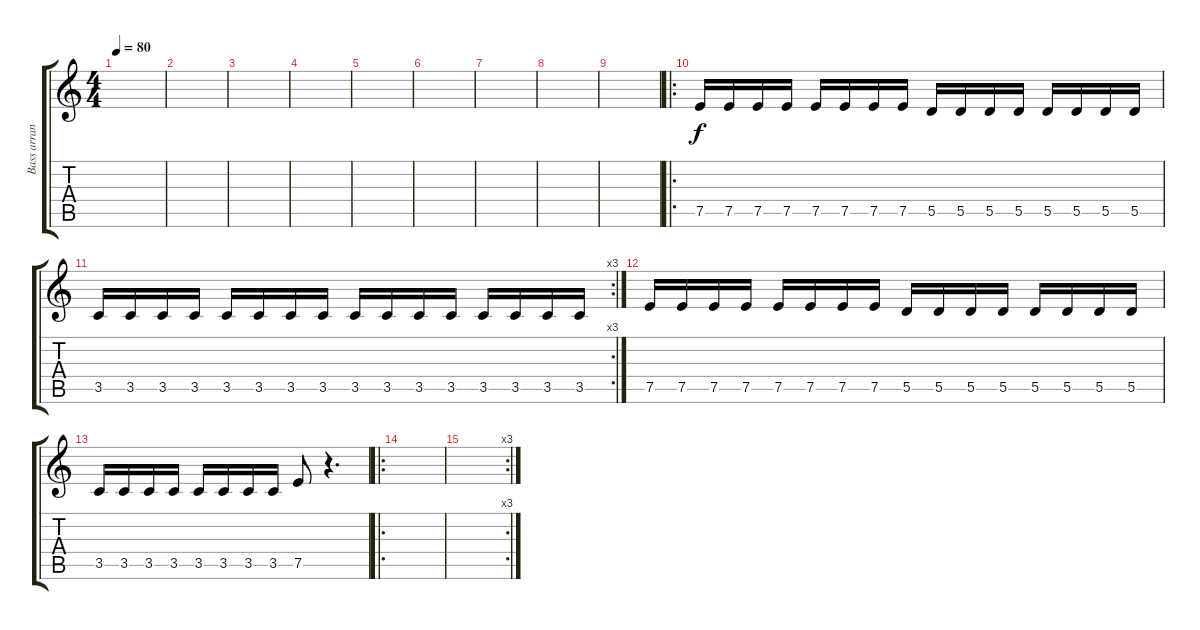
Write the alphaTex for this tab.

\track ("Bass arranged for guitar" "Bass arran") {instrument overdrivenguitar}
\staff {score tabs}
\tuning (E4 B3 G3 D3 A2 E2) {hide}
\ts (4 4)
\tempo 80
\clef g2
\ks c
|
|
|
|
|
|
|
|
|
\ro
7.5.16 7.5.16 7.5.16 7.5.16 7.5.16 7.5.16 7.5.16 7.5.16 5.5.16 5.5.16 5.5.16 5.5.16 5.5.16 5.5.16 5.5.16 5.5.16 |
\rc 3
3.5.16 3.5.16 3.5.16 3.5.16 3.5.16 3.5.16 3.5.16 3.5.16 3.5.16 3.5.16 3.5.16 3.5.16 3.5.16 3.5.16 3.5.16 3.5.16 |
7.5.16 7.5.16 7.5.16 7.5.16 7.5.16 7.5.16 7.5.16 7.5.16 5.5.16 5.5.16 5.5.16 5.5.16 5.5.16 5.5.16 5.5.16 5.5.16 |
3.5.16 3.5.16 3.5.16 3.5.16 3.5.16 3.5.16 3.5.16 3.5.16 7.5.8 r.4{d} |
\ro
|
\rc 3
